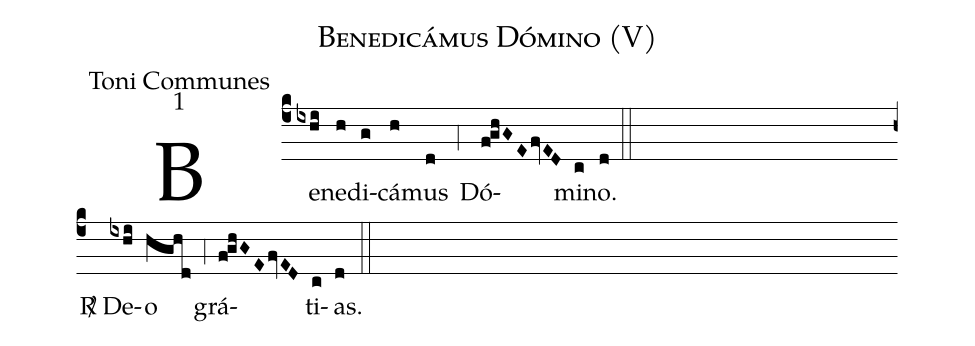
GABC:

name: Benedicámus Dómino (V);
office-part: Toni Communes;
mode: 1;
%%
(c4) Be(ixhi)ne(h)di(g)cá(h)mus(d) (;4) Dó(fghGE/fvED)mi(c)no.(d) (::Z)
<sp>R/</sp> De(ixhi)o(hghd) (;4) grá(fghGEfvED)ti(c)as.(d) (::)
